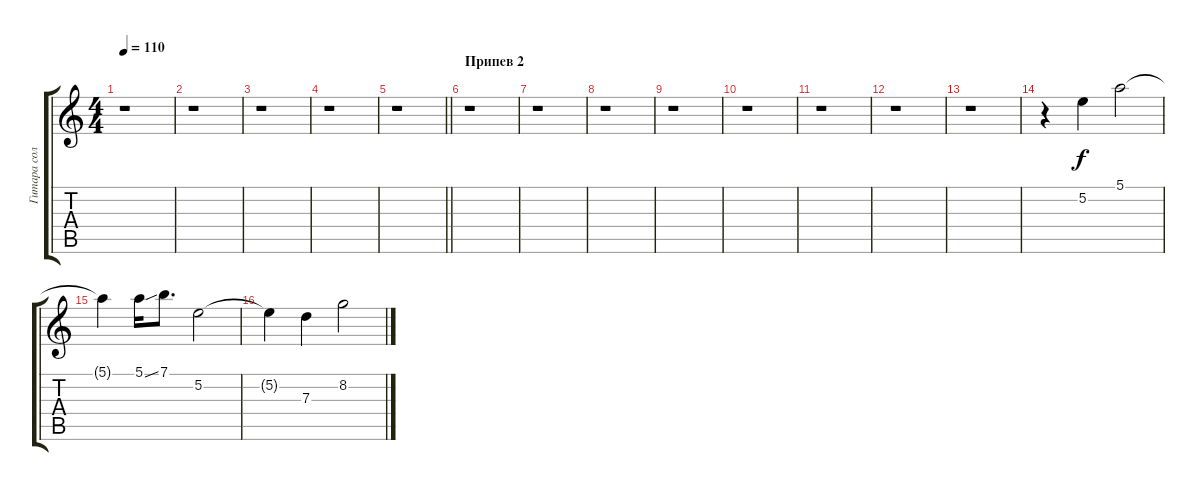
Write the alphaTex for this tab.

\track ("Гитара соло" "Гитара сол") {instrument electricguitarjazz bank 1}
\staff {score tabs}
\tuning (E4 B3 G3 D3 A2 E2) {hide}
\ts (4 4)
\tempo 110
\clef g2
\ks c
r.1{dy f} |
r.1 |
r.1 |
r.1 |
\barLineRight lightlight
r.1 |
\section ("" "Припев 2")
r.1 |
r.1 |
r.1 |
r.1 |
r.1 |
r.1 |
r.1 |
r.1 |
r.4 5.2.4 5.1.2 |
5.1{t}.4 5.1{ss}.16 7.1.8{d} 5.2.2 |
5.2{t}.4 7.3.4 8.2.2
